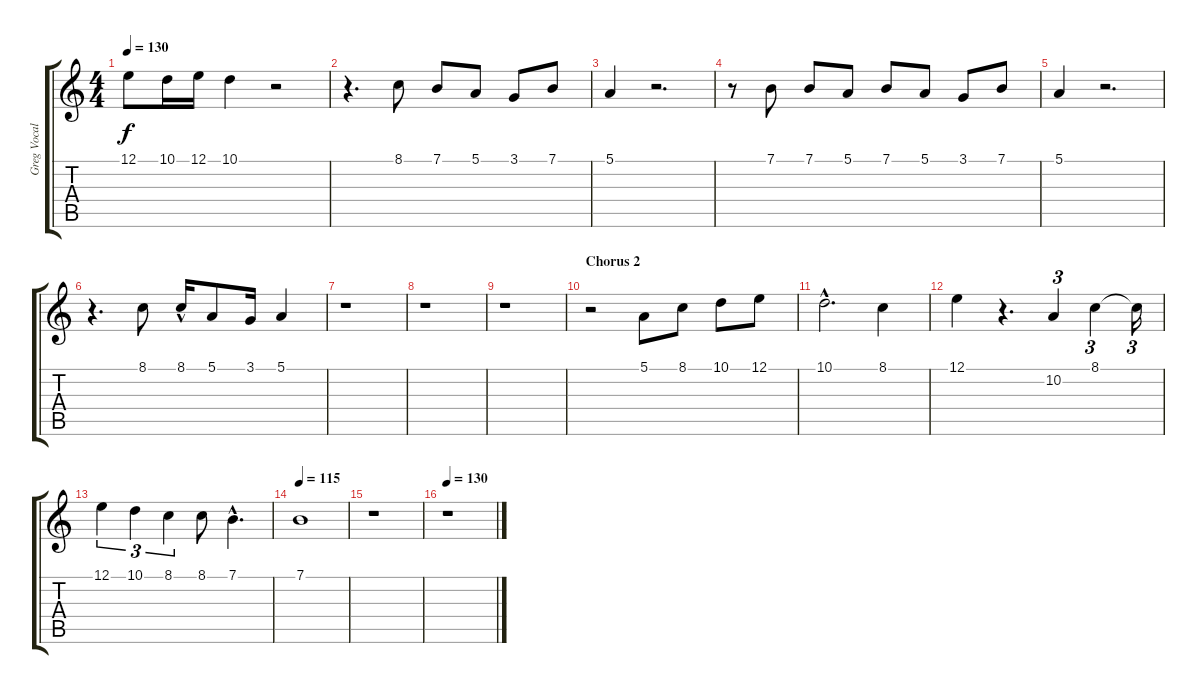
\track ("Greg Vocal" "Greg Vocal") {instrument lead3calliope}
\staff {score tabs}
\tuning (E4 B3 G3 D3 A2 E2) {hide}
\ts (4 4)
\tempo 130
\clef g2
\ks c
12.1.8{dy f} 10.1.16 12.1.16 10.1.4 r.2 |
r.4{d} 8.1.8 7.1.8 5.1.8 3.1.8 7.1.8 |
5.1.4 r.2{d} |
r.8 7.1.8 7.1.8 5.1.8 7.1.8 5.1.8 3.1.8 7.1.8 |
5.1.4 r.2{d} |
r.4{d} 8.1.8 8.1{hac}.16 5.1.8 3.1.16 5.1.4 |
r.1 |
r.1 |
r.1 |
\section ("" "Chorus 2")
r.2 5.1.8 8.1.8 10.1.8 12.1.8 |
10.1{hac}.2{d} 8.1.4 |
12.1.4 r.4{d} 10.2.4{tu (3 2)} 8.1.4{tu (3 2)} 8.1{t}.16{tu (3 2)} |
12.1.4{tu (3 2)} 10.1.4{tu (3 2)} 8.1.4{tu (3 2)} 8.1.8 7.1{hac}.4{d} |
\tempo 115
7.1.1 |
r.1 |
\tempo 130
r.1
